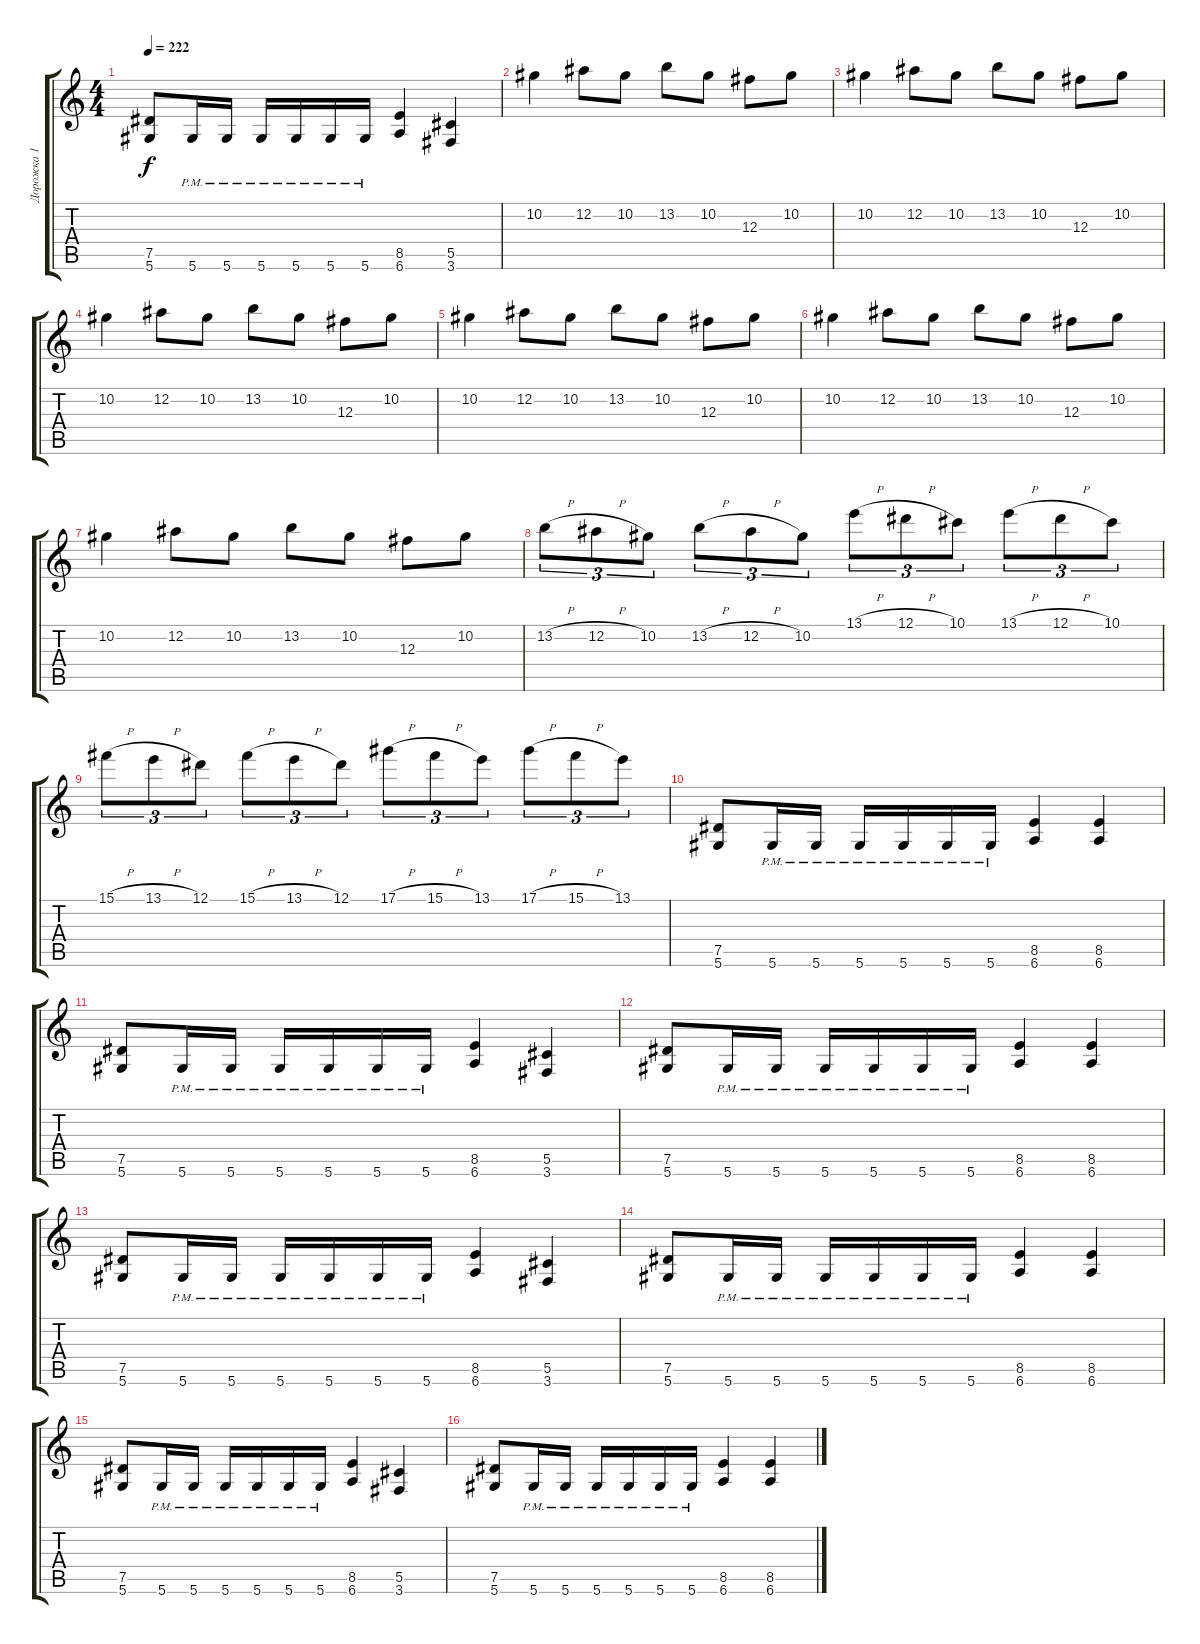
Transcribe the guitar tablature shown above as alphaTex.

\track ("Дорожка 1" "Дорожка 1") {instrument distortionguitar}
\staff {score tabs}
\tuning (Eb4 Bb3 Gb3 Db3 Ab2 Eb2) {hide}
\ts (4 4)
\tempo 222
\clef g2
\ks c
(7.5 5.6).8{dy f} 5.6{pm}.16 5.6{pm}.16 5.6{pm}.16 5.6{pm}.16 5.6{pm}.16 5.6{pm}.16 (8.5 6.6).4 (5.5 3.6).4 |
10.2.4 12.2.8 10.2.8 13.2.8 10.2.8 12.3.8 10.2.8 |
10.2.4 12.2.8 10.2.8 13.2.8 10.2.8 12.3.8 10.2.8 |
10.2.4 12.2.8 10.2.8 13.2.8 10.2.8 12.3.8 10.2.8 |
10.2.4 12.2.8 10.2.8 13.2.8 10.2.8 12.3.8 10.2.8 |
10.2.4 12.2.8 10.2.8 13.2.8 10.2.8 12.3.8 10.2.8 |
10.2.4 12.2.8 10.2.8 13.2.8 10.2.8 12.3.8 10.2.8 |
13.2{h}.8{tu (3 2)} 12.2{h}.8{tu (3 2)} 10.2.8{tu (3 2)} 13.2{h}.8{tu (3 2)} 12.2{h}.8{tu (3 2)} 10.2.8{tu (3 2)} 13.1{h}.8{tu (3 2)} 12.1{h}.8{tu (3 2)} 10.1.8{tu (3 2)} 13.1{h}.8{tu (3 2)} 12.1{h}.8{tu (3 2)} 10.1.8{tu (3 2)} |
15.1{h}.8{tu (3 2)} 13.1{h}.8{tu (3 2)} 12.1.8{tu (3 2)} 15.1{h}.8{tu (3 2)} 13.1{h}.8{tu (3 2)} 12.1.8{tu (3 2)} 17.1{h}.8{tu (3 2)} 15.1{h}.8{tu (3 2)} 13.1.8{tu (3 2)} 17.1{h}.8{tu (3 2)} 15.1{h}.8{tu (3 2)} 13.1.8{tu (3 2)} |
(7.5 5.6).8 5.6{pm}.16 5.6{pm}.16 5.6{pm}.16 5.6{pm}.16 5.6{pm}.16 5.6{pm}.16 (8.5 6.6).4 (8.5 6.6).4 |
(7.5 5.6).8 5.6{pm}.16 5.6{pm}.16 5.6{pm}.16 5.6{pm}.16 5.6{pm}.16 5.6{pm}.16 (8.5 6.6).4 (5.5 3.6).4 |
(7.5 5.6).8 5.6{pm}.16 5.6{pm}.16 5.6{pm}.16 5.6{pm}.16 5.6{pm}.16 5.6{pm}.16 (8.5 6.6).4 (8.5 6.6).4 |
(7.5 5.6).8 5.6{pm}.16 5.6{pm}.16 5.6{pm}.16 5.6{pm}.16 5.6{pm}.16 5.6{pm}.16 (8.5 6.6).4 (5.5 3.6).4 |
(7.5 5.6).8 5.6{pm}.16 5.6{pm}.16 5.6{pm}.16 5.6{pm}.16 5.6{pm}.16 5.6{pm}.16 (8.5 6.6).4 (8.5 6.6).4 |
(7.5 5.6).8 5.6{pm}.16 5.6{pm}.16 5.6{pm}.16 5.6{pm}.16 5.6{pm}.16 5.6{pm}.16 (8.5 6.6).4 (5.5 3.6).4 |
(7.5 5.6).8 5.6{pm}.16 5.6{pm}.16 5.6{pm}.16 5.6{pm}.16 5.6{pm}.16 5.6{pm}.16 (8.5 6.6).4 (8.5 6.6).4
